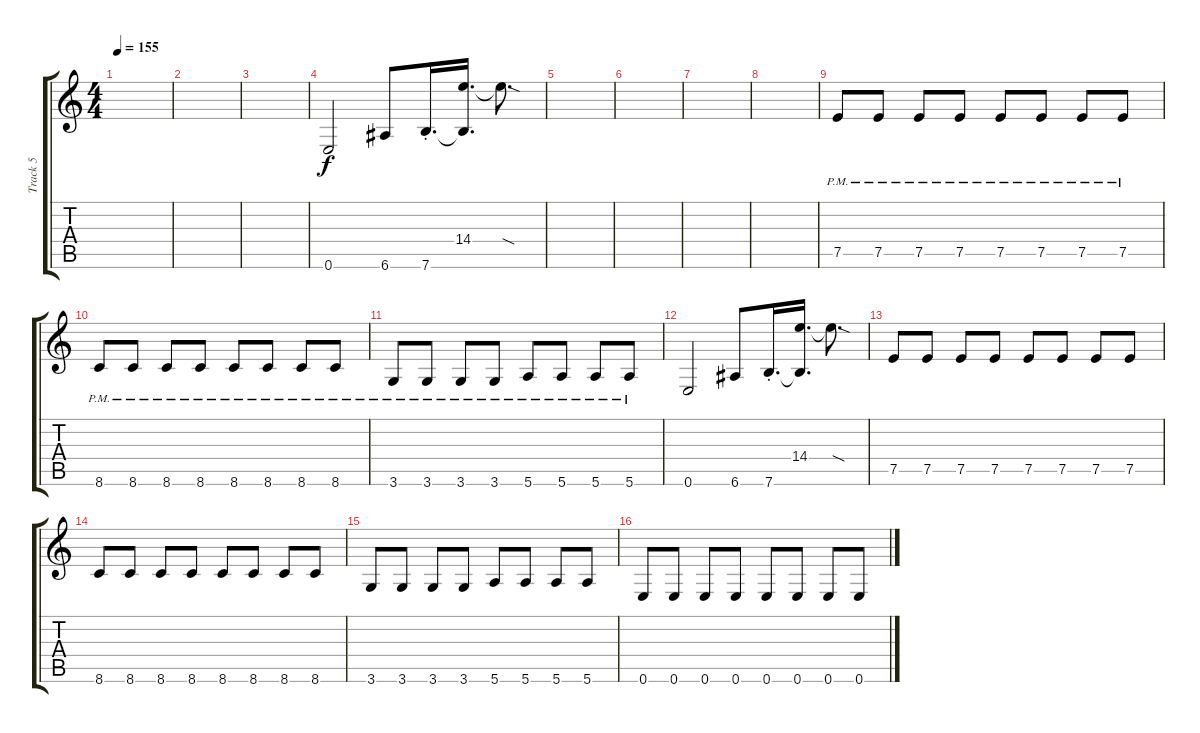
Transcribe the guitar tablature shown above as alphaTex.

\track ("Track 5" "Track 5") {instrument distortionguitar}
\staff {score tabs}
\tuning (E4 B3 G3 D3 A2 E2) {hide}
\ts (4 4)
\tempo 155
\clef g2
\ks c
|
|
|
0.6.2 6.6.8 7.6{st}.16{d} (14.4 7.6{t}).16{d} 14.4{sod t}.8{d} |
|
|
|
|
7.5{pm}.8 7.5{pm}.8 7.5{pm}.8 7.5{pm}.8 7.5{pm}.8 7.5{pm}.8 7.5{pm}.8 7.5{pm}.8 |
8.6{pm}.8 8.6{pm}.8 8.6{pm}.8 8.6{pm}.8 8.6{pm}.8 8.6{pm}.8 8.6{pm}.8 8.6{pm}.8 |
3.6{pm}.8 3.6{pm}.8 3.6{pm}.8 3.6{pm}.8 5.6{pm}.8 5.6{pm}.8 5.6{pm}.8 5.6{pm}.8 |
0.6.2 6.6.8 7.6{st}.16{d} (14.4 7.6{t}).16{d} 14.4{sod t}.8{d} |
7.5.8 7.5.8 7.5.8 7.5.8 7.5.8 7.5.8 7.5.8 7.5.8 |
8.6.8 8.6.8 8.6.8 8.6.8 8.6.8 8.6.8 8.6.8 8.6.8 |
3.6.8 3.6.8 3.6.8 3.6.8 5.6.8 5.6.8 5.6.8 5.6.8 |
0.6.8 0.6.8 0.6.8 0.6.8 0.6.8 0.6.8 0.6.8 0.6.8
